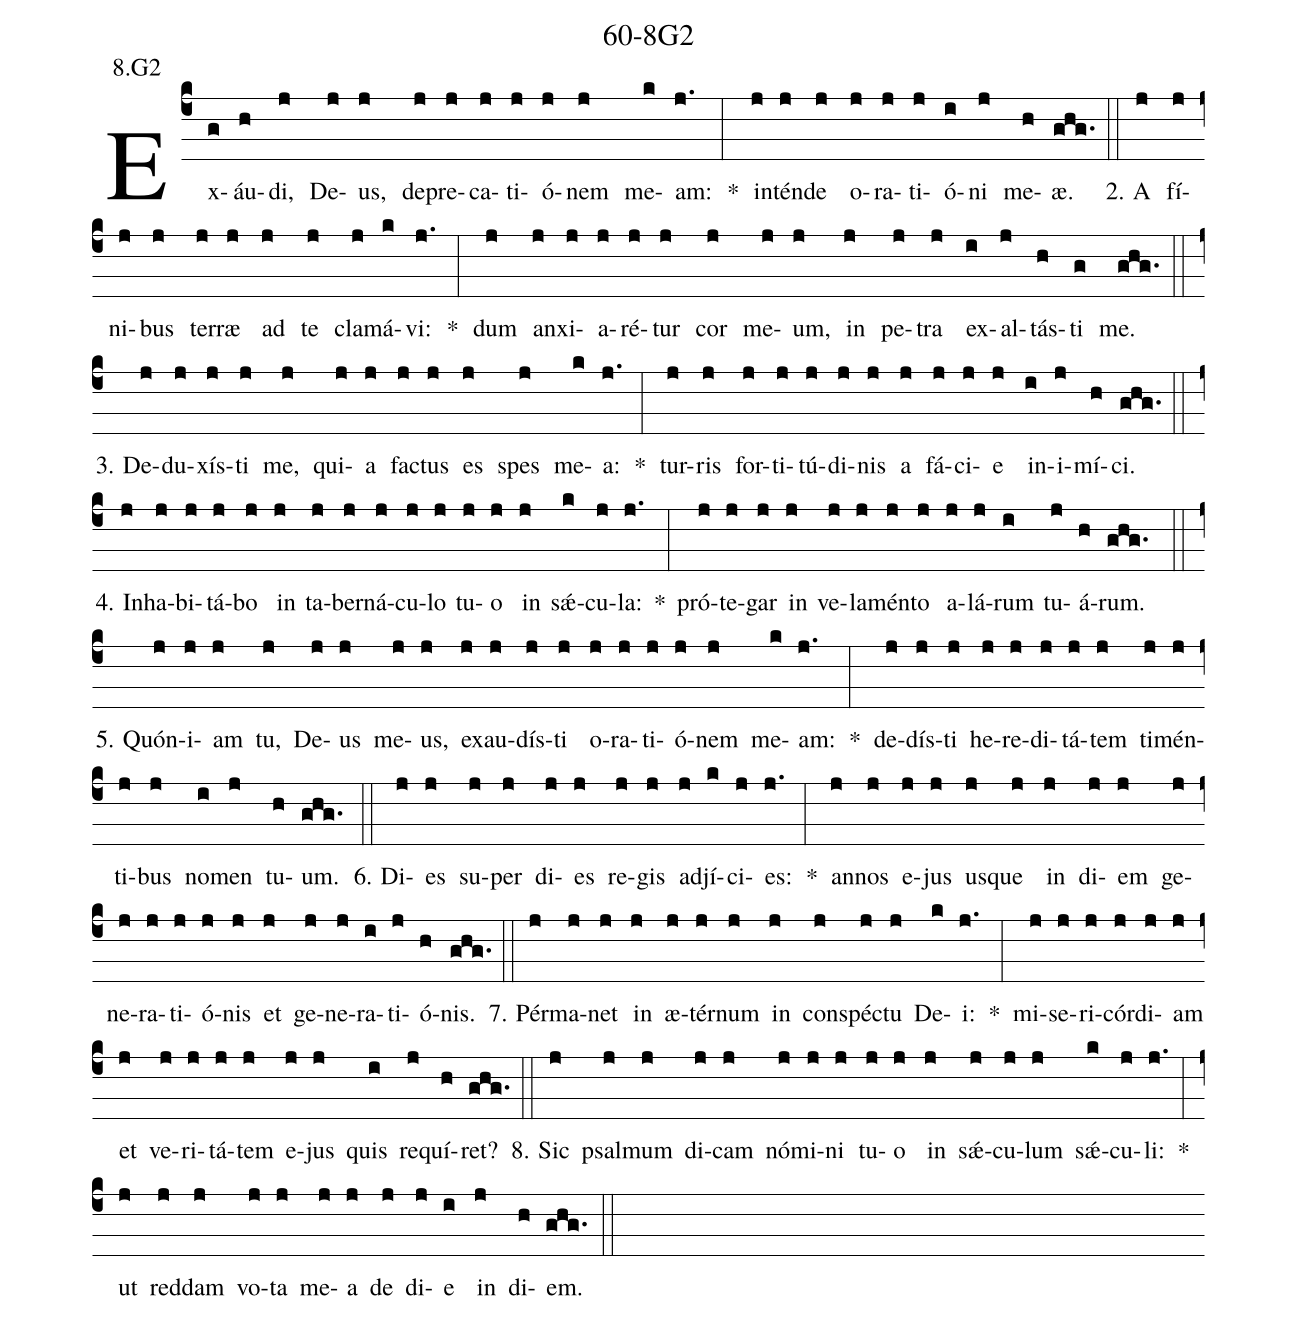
name: 60-8G2;
annotation: 8.G2;
%%
(c4)Ex(g)áu(h)di,(j) De(j)us,(j) de(j)pre(j)ca(j)ti(j)ó(j)nem(j) me(k)am:(j.) *(:) in(j)tén(j)de(j) o(j)ra(j)ti(j)ó(i)ni(j) me(h)æ.(ghg.) (::)
2. A(j) fí(j)ni(j)bus(j) ter(j)ræ(j) ad(j) te(j) cla(j)má(k)vi:(j.) *(:) dum(j) an(j)xi(j)a(j)ré(j)tur(j) cor(j) me(j)um,(j) in(j) pe(j)tra(j) ex(i)al(j)tás(h)ti(g) me.(ghg.) (::)
3. De(j)du(j)xís(j)ti(j) me,(j) qui(j)a(j) fac(j)tus(j) es(j) spes(j) me(k)a:(j.) *(:) tur(j)ris(j) for(j)ti(j)tú(j)di(j)nis(j) a(j) fá(j)ci(j)e(j) in(i)i(j)mí(h)ci.(ghg.) (::)
4. In(j)ha(j)bi(j)tá(j)bo(j) in(j) ta(j)ber(j)ná(j)cu(j)lo(j) tu(j)o(j) in(j) sǽ(k)cu(j)la:(j.) *(:) pró(j)te(j)gar(j) in(j) ve(j)la(j)mén(j)to(j) a(j)lá(j)rum(i) tu(j)á(h)rum.(ghg.) (::)
5. Quón(j)i(j)am(j) tu,(j) De(j)us(j) me(j)us,(j) ex(j)au(j)dís(j)ti(j) o(j)ra(j)ti(j)ó(j)nem(j) me(k)am:(j.) *(:) de(j)dís(j)ti(j) he(j)re(j)di(j)tá(j)tem(j) ti(j)mén(j)ti(j)bus(j) no(i)men(j) tu(h)um.(ghg.) (::)
6. Di(j)es(j) su(j)per(j) di(j)es(j) re(j)gis(j) ad(j)jí(k)ci(j)es:(j.) *(:) an(j)nos(j) e(j)jus(j) us(j)que(j) in(j) di(j)em(j) ge(j)ne(j)ra(j)ti(j)ó(j)nis(j) et(j) ge(j)ne(j)ra(i)ti(j)ó(h)nis.(ghg.) (::)
7. Pér(j)ma(j)net(j) in(j) æ(j)tér(j)num(j) in(j) con(j)spéc(j)tu(j) De(k)i:(j.) *(:) mi(j)se(j)ri(j)cór(j)di(j)am(j) et(j) ve(j)ri(j)tá(j)tem(j) e(j)jus(j) quis(i) re(j)quí(h)ret?(ghg.) (::)
8. Sic(j) psal(j)mum(j) di(j)cam(j) nó(j)mi(j)ni(j) tu(j)o(j) in(j) sǽ(j)cu(j)lum(j) sǽ(k)cu(j)li:(j.) *(:) ut(j) red(j)dam(j) vo(j)ta(j) me(j)a(j) de(j) di(j)e(i) in(j) di(h)em.(ghg.) (::)
